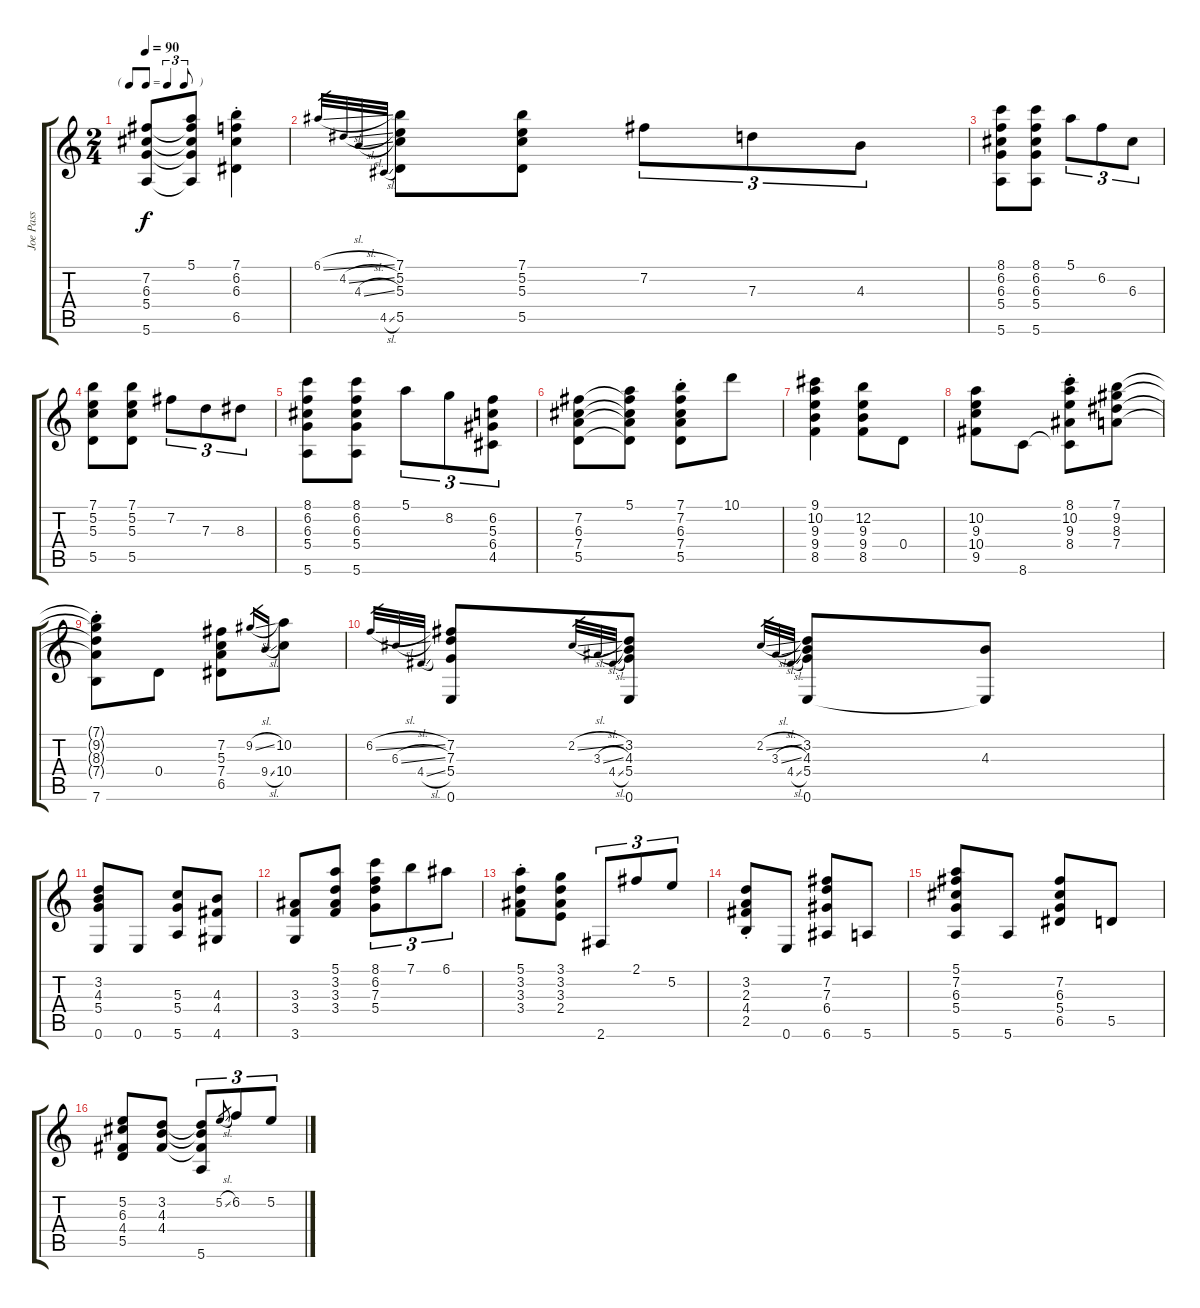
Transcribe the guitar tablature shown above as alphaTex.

\track ("Joe Pass" "Joe Pass") {instrument electricguitarjazz}
\staff {score tabs}
\tuning (E4 B3 G3 D3 A2 E2) {hide}
\ts (2 4)
\tf triplet8th
\tempo 90
\clef g2
\ks c
(7.2 6.3 5.4 5.6).8{dy f} (5.1 7.2{t} 6.3{t} 5.4{t} 5.6{t}).8 (7.1{st} 6.2{st} 6.3{st} 6.5{st}).4 |
6.1{sl}.32{gr} 4.2{sl}.32{gr} 4.3{sl}.32{gr} 4.5{sl}.32{gr} (7.1 5.2 5.3 5.5).8 (7.1 5.2 5.3 5.5).8 7.2.8{tu (3 2)} 7.3.8{tu (3 2)} 4.3.8{tu (3 2)} |
(8.1 6.2 6.3 5.4 5.6).8 (8.1 6.2 6.3 5.4 5.6).8 5.1.8{tu (3 2)} 6.2.8{tu (3 2)} 6.3.8{tu (3 2)} |
(7.1 5.2 5.3 5.5).8 (7.1 5.2 5.3 5.5).8 7.2.8{tu (3 2)} 7.3.8{tu (3 2)} 8.3.8{tu (3 2)} |
(8.1 6.2 6.3 5.4 5.6).8 (8.1 6.2 6.3 5.4 5.6).8 5.1.8{tu (3 2)} 8.2.8{tu (3 2)} (6.2 5.3 6.4 4.5).8{tu (3 2)} |
(7.2 6.3 7.4 5.5).8 (5.1 7.2{t} 6.3{t} 7.4{t} 5.5{t}).8 (7.1{st} 7.2{st} 6.3{st} 7.4 5.5{st}).8 10.1.8 |
(9.1 10.2 9.3 9.4 8.5).4 (12.2 9.3 9.4 8.5).8 0.4.8 |
(10.2 9.3 10.4 9.5).8 8.6.8 (8.1{st} 10.2{st} 9.3{st} 8.4 8.6{t}).8 (7.1 9.2 8.3 7.4).8 |
(7.1{t} 9.2{t} 8.3{t} 7.4{t} 7.6{st}).8 0.4.8 (7.2 5.3 7.4 6.5).8 9.2{sl}.16{gr} 9.4{sl}.16{gr} (10.2 10.4).8 |
6.2{sl}.32{gr} 6.3{sl}.32{gr} 4.4{sl}.32{gr} (7.2 7.3 5.4 0.6).8 2.2{sl}.32{gr} 3.3{sl}.32{gr} 4.4{sl}.32{gr} (3.2 4.3 5.4 0.6).8 2.2{sl}.32{gr} 3.3{sl}.32{gr} 4.4{sl}.32{gr} (3.2 4.3 5.4 0.6).8 (4.3 0.6{t}).8 |
(3.2 4.3 5.4 0.6).8 0.6.8 (5.3 5.4 5.6).8 (4.3 4.4 4.6).8 |
(3.3 3.4 3.6).8 (5.1 3.2 3.3 3.4).8 (8.1 6.2 7.3 5.4).8{tu (3 2)} 7.1.8{tu (3 2)} 6.1.8{tu (3 2)} |
(5.1{st} 3.2{st} 3.3{st} 3.4{st}).8 (3.1 3.2 3.3 2.4).8 2.6.8{tu (3 2)} 2.1.8{tu (3 2)} 5.2.8{tu (3 2)} |
(3.2{st} 2.3{st} 4.4{st} 2.5{st}).8 0.6.8 (7.2 7.3 6.4 6.6).8 5.6.8 |
(5.1 7.2 6.3 5.4 5.6).8 5.6.8 (7.2 6.3 5.4 6.5).8 5.5.8 |
(5.2 6.3 4.4 5.5).8 (3.2 4.3 4.4).8 (3.2{t} 4.3{t} 4.4{t} 5.6).8{tu (3 2)} 5.2{sl}.8{gr} 6.2.8{tu (3 2)} 5.2.8{tu (3 2)}
